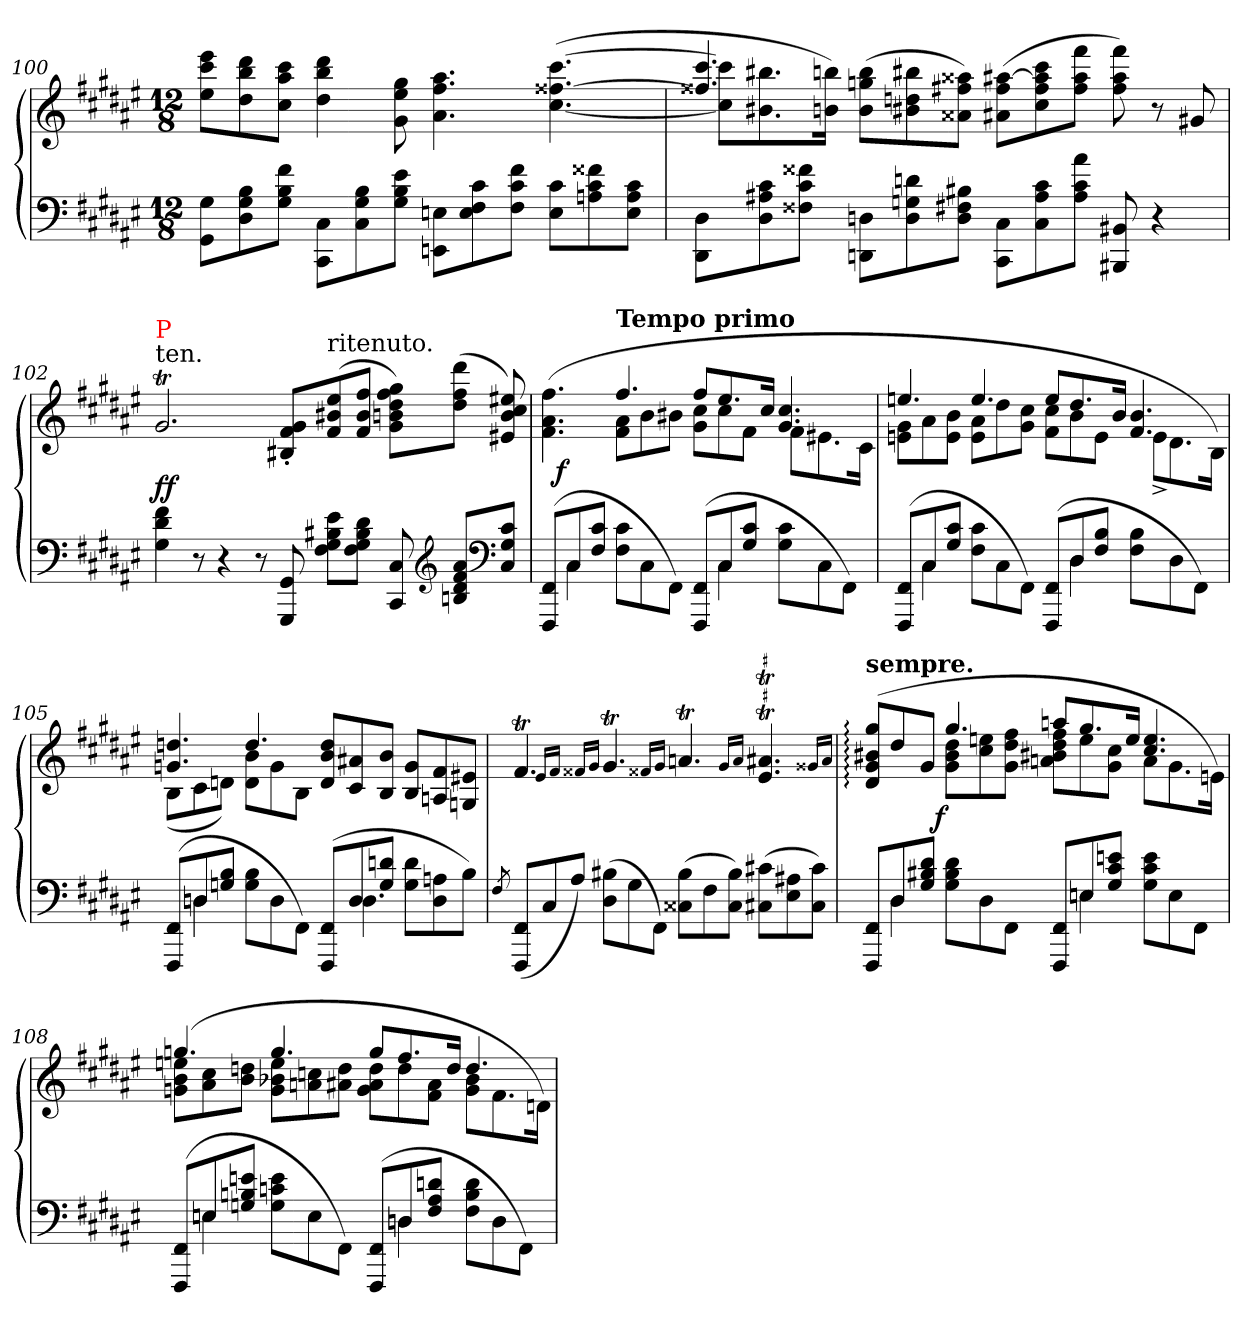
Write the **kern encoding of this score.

**kern	**kern	**dynam
*part1	*part1	*part1
*staff2	*staff1	*staff1/2
*clefF4	*clefG2	*
*k[f#c#g#d#a#e#]	*k[f#c#g#d#a#e#]	*
*M12/8	*M12/8	*
=100	=100	=100
8G# 8GG#L	8eee# 8ccc# 8ee#L	.
8B 8G# 8D#	8ddd# 8bb 8dd#	.
8f# 8B 8G#J	8ccc# 8aa# 8cc#J	.
8C# 8CC#L	4ddd# 4bb 4dd#	.
8B 8G# 8C#	.	.
8e# 8B 8G#J	8gg# 8ee# 8g#	.
8En 8EEnL	4.aa# 4.ff# 4.a#	.
8c# 8F# 8E	.	.
8f# 8c# 8F#J	.	.
8c# 8EL	([4.ccc# [4.ff##X [4.cc#	.
8f##X 8c# 8An	.	.
8c# 8A 8EJ	.	.
=101	=101	=101
*	*^	*
8D# 8DD#L	4.ccc# 4.ff##X]	8ccc#] 8cc#]L	.
8c# 8A#X 8D#	.	8.bb#X 8.b#X	.
8f##X 8c# 8F##XJ	.	.	.
.	.	16bbn 16bnJk)	.
8Dn 8DDnL	4.ryy	(>8bb 8ggn 8bL	.
8dn 8Gn 8D	.	8bb#X 8ddn 8b#X	.
8B#X 8F#X 8DJ	.	8aa##X 8ff#X 8a##XJ)	.
8C# 8CC#L	2.ryy	(>[8aa# 8ff# 8a#L	.
8c# 8A# 8C#	.	8ccc# 8aa#] 8ff# 8cc#	.
8a# 8c# 8A#J	.	8fff# 8aa# 8ff#J	.
8BB#X 8BBB#X	.	8fff# 8aa# 8ff#)	.
4r	.	8r	.
.	.	8g#X/	.
=102	=102	=102	=102
!	!LO:TX:a:t=ten.	!	!
!	!LO:TX:a:color=red:t=P	!	!
4f# 4d# 4G#	2.g#T	1ryy	ff
8r	.	.	.
4r	.	.	.
8r	.	.	.
8GG# 8GGG#	8g#'> 8f#'> 8B#'>L	.	.
!	!LO:TX:a:t=ritenuto.	!	!
8e# 8B#X 8G# 8F#L	(>8ee# 8b#X 8f#	.	.
8d# 8B# 8G# 8F#J	8ff# 8b# 8f#J	16ryy	.
.	.	4..ryy	.
8C# 8CC#	8gg# 8ff# 8dd# 8bn 8g#L)	.	.
*clefG2	*	*	*
8a# 8f# 8d# 8BnL	(8ddd# 8ff# 8dd#J	.	.
*clefF4	*	*	*
8c# 8G# 8C#J	8ee#X 8cc# 8b 8e#X)	.	.
=103	=103	=103	=103
*^	*	*^	*
(>8FF# 8FFF#L	8ryy	(>4.ff# 4.a# 4.f#	4.ryy	8ryy	.
!	!	!	!	!	!LO:DY:rj
8C#	4C#	.	.	1ryy	f
8c# 8F#J	.	.	.	.	.
!	!	!LO:TX:a:B:t=Tempo primo	!	!	!
8c#\ 8F#\L	4.ryy	4.ff#	8a# 8f#L	.	.
8C#	.	.	8b	.	.
8FF#J)	.	.	8b#XJ	.	.
(>8FF# 8FFF#L	8ryy	8ff#L	8cc# 8g#L	.	.
8C#	4C#	8.ee#	8cc#	.	.
8c# 8G#J	.	.	8f#J	.	.
.	.	16cc#Jk	.	.	.
8c#\ 8G#\L	4.ryy	4.cc# 4.g#	8f#L	4.ryy	.
8C#	.	.	8.e#X	.	.
8FF#J)	.	.	.	.	.
.	.	.	16c#Jk	.	.
*	*	*	*v	*v	*
=104	=104	=104	=104	=104
(>8FF#/ 8FFF#/L	8ryy	4.een	8g# 8enL	.
8C#	4C#\	.	8a#	.
8c# 8G#J	.	.	8b 8eJ	.
8c#\ 8F#\L	4.ryy	4.ee	8a# 8eL	.
8C#	.	.	8dd#	.
8FF#J)	.	.	8cc# 8g#J	.
(>8FF#/ 8FFF#/L	8ryy	8eeL	8cc# 8f#L	.
8D#	4D#\	8.dd#	8b	.
8B 8F#J	.	.	8eJ	.
.	.	16bJk	.	.
8B\ 8F#\L	4.ryy	4.b 4.f#	8e^<L	.
8D#	.	.	8.d#	.
8FF#J)	.	.	.	.
.	.	.	16BJk)	.
=105	=105	=105	=105	=105
(>8FF#/ 8FFF#/L	8ryy	4.ddn/ 4.gn/	(>8B\L	.
8Dn	4Dn\	.	8c#	.
8B 8GnJ	.	.	8dnJ)	.
8B\ 8G\L	4.ryy	4.dd/	8b\ 8d\L	.
8D	.	.	8g	.
8FF#J)	.	.	8BJ	.
(>8FF#/ 8FFF#/L	8ryy	8dd/ 8b/ 8d/L	2.ryy	.
8D	4.D\	8a#X 8c#	.	.
8dn 8GJ	.	8b 8BJ	.	.
8d\ 8G\L	.	8g 8BL	.	.
8An 8D	4ryy	8f#/ 8An/	.	.
8BJ)	.	8e#X 8GJ	.	.
*v	*v	*	*	*
*	*v	*v	*
=106	=106	=106
8qF#/)	.	.
(<8FF# 8FFF#L	(<4.f#T	.
8C#	.	.
8A#J)	.	.
.	16qqe#TTT/LL	.
.	16qqf#/JJ	.
.	16qqf##X/LL	.
.	16qqg#/JJ	.
(>8B#X 8D#L	4.g#T	.
8G#	.	.
8FF#J)	.	.
.	16qqf##XTTT/LL	.
.	16qqg#/JJ	.
(>8B# 8C##XL	4.anT	.
8F#	.	.
8B# 8C##J)	.	.
.	16qqg#TTT/LL	.
.	16qqa/JJ	.
!	!LO:TR:acc=#	!
(>8c#X 8C#XL	4.a#XT< 4.e#T<	.
8A#X 8E#	.	.
8c# 8C#J)	.	.
.	16qg##XTTTLL	.
.	16qa#JJ	.
=107	=107	=107
*^	*^	*
!	!	!LO:TX:a:B:t=sempre.	!	!
8FF# 8FFF#L	8ryy	4.ryy	(>8gg#:/ 8b#X:/ 8g#:/ 8d#:/L	.
8D#	4D#	.	8dd#	.
8d# 8B# 8G#J	.	.	8g#J	.
!	!	!	!	!LO:DY:rj
8d# 8B# 8G#L	4.ryy	4.gg#	8dd# 8b# 8g#L	f
8D#	.	.	8een 8cc#	.
8FF#J	.	.	8ff# 8dd# 8g#J	.
8FF# 8FFF#L	8ryy	8aanL	8ff# 8dd# 8b#X 8anL	.
8En	4En	8.gg#	8ee	.
8en 8c# 8G#J	.	.	8cc# 8g#J	.
.	.	16eeJk	.	.
8e 8c# 8G#L	4.ryy	4.ee 4.cc#	8aL	.
8E	.	.	8.g#	.
8FF#J	.	.	.	.
.	.	.	16enJk)	.
=108	=108	=108	=108	=108
(>8FF#/ 8FFF#/L	8ryy	(>4.ggn	8een 8b 8gnL	.
8En	4En\	.	8cc# 8a#	.
8en 8Bn 8GnJ	.	.	8ddn 8bJ	.
8e 8cn 8GL	4.ryy	4.gg	8ee 8b-X 8gL	.
8E	.	.	8ccn 8an	.
8FF#J)	.	.	8dd 8a#XJ	.
(>8FF#/ 8FFF#/L	8ryy	8ggL	8dd 8a# 8gL	.
8Dn	4Dn\	8.ff#	8dd	.
8dn 8A# 8F#J	.	.	8a# 8f#J	.
.	.	16ddJk	.	.
8d\ 8B\ 8F#\L	4.ryy	4.dd	8b- 8gL	.
8D	.	.	8.f#	.
8FF#J)	.	.	.	.
.	.	.	16dnJk)	.
*v	*v	*	*	*
*	*v	*v	*
=	=	=
*-	*-	*-
